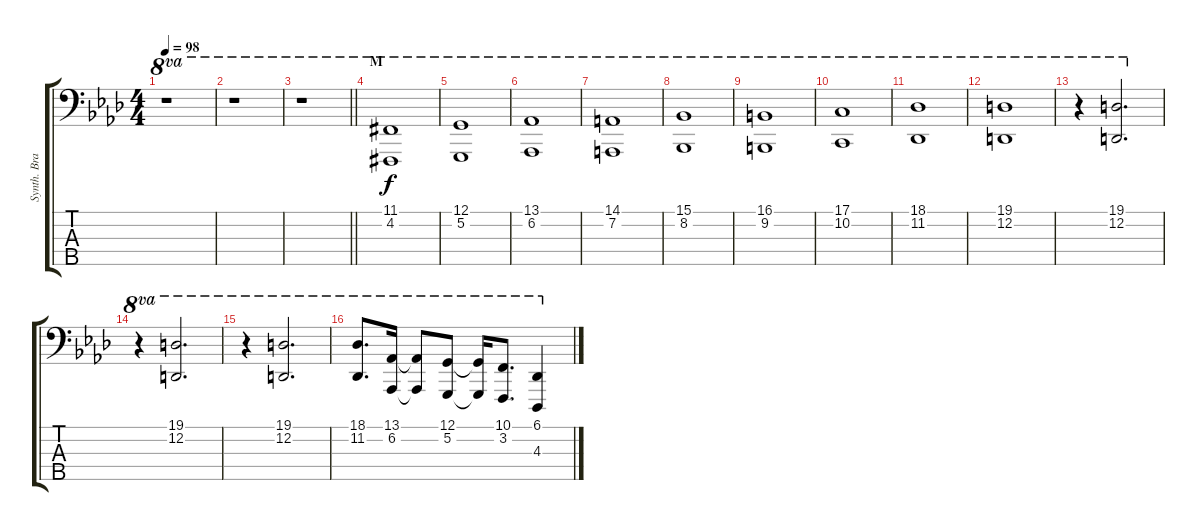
\track ("Synth. Brass" "Synth. Bra") {instrument synthbrass1}
\staff {score tabs}
\tuning (G2 D2 A1 E1 B0) {hide}
\ts (4 4)
\tempo 98
\clef f4
\ks ab
r.1{ot 8va dy f} |
r.1{ot 8va} |
\barLineRight lightlight
r.1{ot 8va} |
\section ("" "M")
(11.1{acc #} 4.2{acc #}).1{ot 8va} |
(12.1 5.2).1{ot 8va} |
(13.1 6.2).1{ot 8va} |
(14.1 7.2).1{ot 8va} |
(15.1 8.2).1{ot 8va} |
(16.1 9.2).1{ot 8va} |
(17.1 10.2).1{ot 8va} |
(18.1 11.2).1{ot 8va} |
(19.1 12.2).1{ot 8va} |
r.4{ot 8va} (19.1 12.2).2{d ot 8va} |
r.4{ot 8va} (19.1 12.2).2{d ot 8va} |
r.4{ot 8va} (19.1 12.2).2{d ot 8va} |
(18.1 11.2).8{d ot 8va} (13.1 6.2).16{ot 8va} (13.1{t} 6.2{t}).8{ot 8va} (12.1 5.2).8{ot 8va} (12.1{t} 5.2{t}).16{ot 8va} (10.1 3.2).8{d ot 8va} (6.1 4.3).4{ot 8va}
